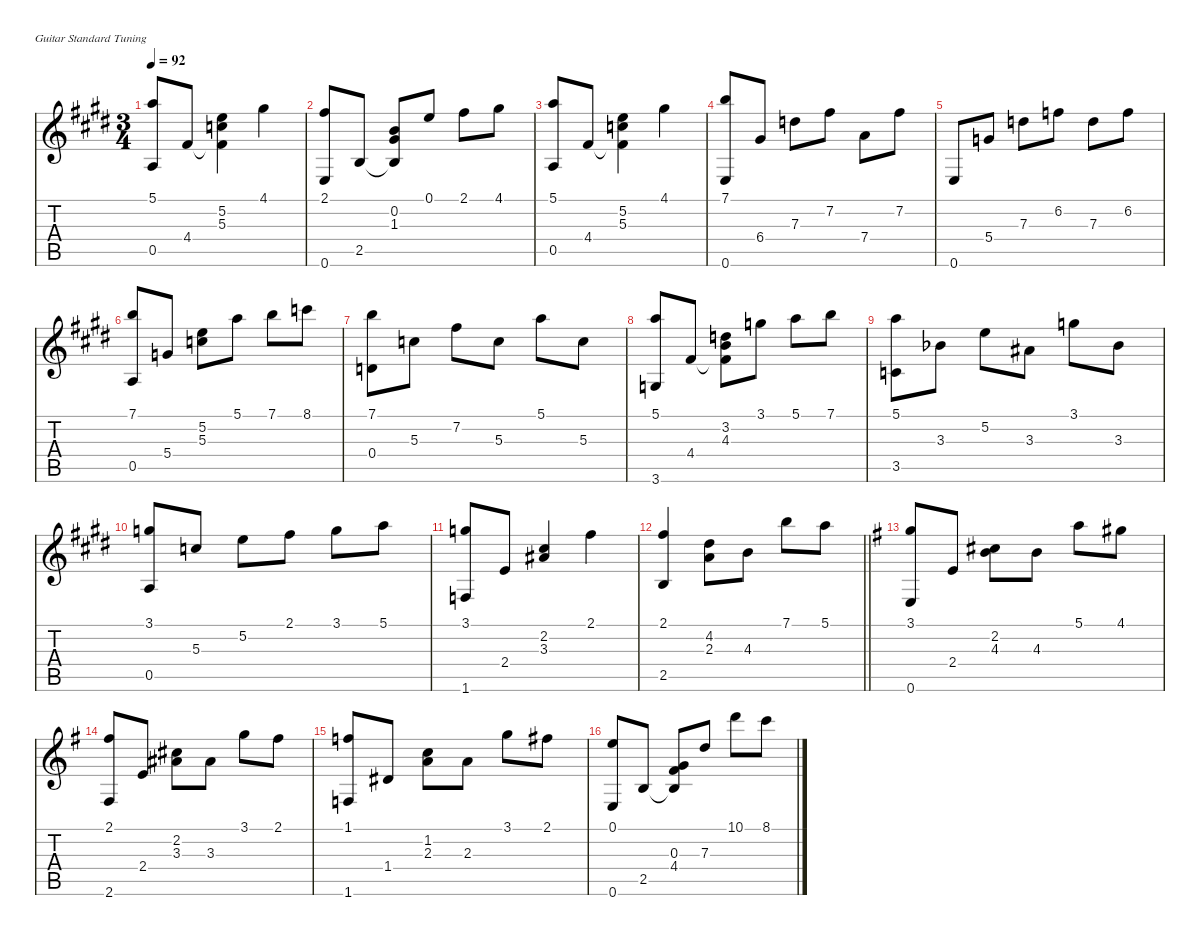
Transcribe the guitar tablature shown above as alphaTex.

\defaultSystemsLayout 4
\hideDynamics
\bracketExtendMode nobrackets
\singleTrackTrackNamePolicy hidden
\multiTrackTrackNamePolicy hidden
\firstSystemTrackNameOrientation horizontal
\otherSystemsTrackNameOrientation horizontal
\extendBarLines
\chordDiagramsInScore
\track ("ギター - クラシック" "ギター - クラシック") {instrument brightacousticpiano}
\staff {score tabs}
\tuning (E4 B3 G3 D3 A2 E2)
\displaytranspose 12
\ts (3 4)
\tempo 92
\clef g2
\ks e
(5.1{acc forcenatural} 0.5{acc forcenatural}).8{dy mf beam Up} 4.4{acc #}.8{beam Up} (4.4{t acc #} 5.2{acc forcenatural} 5.3{acc forcenatural}).4{beam Down} 4.1{acc #}.4{beam Down} |
(2.1{acc #} 0.6{acc forcenatural}).8{beam Up} 2.5{acc forcenatural}.8{beam Up} (0.2{acc forcenatural} 1.3{acc #} 2.5{t acc forcenatural}).8{beam Up} 0.1{acc forcenatural}.8{beam Up} 2.1{acc #}.8{beam Down} 4.1{acc #}.8{beam Down} |
(5.1{acc forcenatural} 0.5{acc forcenatural}).8{beam Up} 4.4{acc #}.8{beam Up} (4.4{t acc #} 5.2{acc forcenatural} 5.3{acc forcenatural}).4{beam Down} 4.1{acc #}.4{beam Down} |
(7.1{acc forcenatural} 0.6{acc forcenatural}).8{beam Up} 6.4{acc #}.8{beam Up} 7.3{acc forcenatural}.8{beam Down} 7.2{acc #}.8{beam Down} 7.4{acc forcenatural}.8{beam Down} 7.2{acc #}.8{beam Down} |
0.6{acc forcenatural}.8{beam Up} 5.4{acc forcenatural}.8{beam Up} 7.3{acc forcenatural}.8{beam Down} 6.2{acc forcenatural}.8{beam Down} 7.3{acc forcenatural}.8{beam Down} 6.2{acc forcenatural}.8{beam Down} |
(7.1{acc forcenatural} 0.5{acc forcenatural}).8{beam Up} 5.4{acc forcenatural}.8{beam Up} (5.3{acc forcenatural} 5.2{acc forcenatural}).8{beam Down} 5.1{acc forcenatural}.8{beam Down} 7.1{acc forcenatural}.8{beam Down} 8.1{acc forcenatural}.8{beam Down} |
(0.4{acc forcenatural} 7.1{acc forcenatural}).8{beam Down} 5.3{acc forcenatural}.8{beam Down} 7.2{acc #}.8{beam Down} 5.3{acc forcenatural}.8{beam Down} 5.1{acc forcenatural}.8{beam Down} 5.3{acc forcenatural}.8{beam Down} |
(5.1{acc forcenatural} 3.6{acc forcenatural}).8{beam Up} 4.4{acc #}.8{beam Up} (4.4{t acc #} 3.2{acc forcenatural} 4.3{acc forcenatural}).8{beam Down} 3.1{acc forcenatural}.8{beam Down} 5.1{acc forcenatural}.8{beam Down} 7.1{acc forcenatural}.8{beam Down} |
(5.1{acc forcenatural} 3.5{acc forcenatural}).8{beam Down} 3.3{acc b}.8{beam Down} 5.2{acc forcenatural}.8{beam Down} 3.3{acc #}.8{beam Down} 3.1{acc forcenatural}.8{beam Down} 3.3{acc b}.8{beam Down} |
(3.1{acc forcenatural} 0.5{acc forcenatural}).8{beam Up} 5.3{acc forcenatural}.8{beam Up} 5.2{acc forcenatural}.8{beam Down} 2.1{acc #}.8{beam Down} 3.1{acc forcenatural}.8{beam Down} 5.1{acc forcenatural}.8{beam Down} |
(3.1{acc forcenatural} 1.6{acc forcenatural}).8{beam Up} 2.4{acc forcenatural}.8{beam Up} (2.2{acc #} 3.3{acc #}).4{beam Up} 2.1{acc #}.4{beam Down} |
\barLineRight lightlight
(2.1{acc #} 2.5{acc forcenatural}).4{beam Up} (4.2{acc #} 2.3{acc forcenatural}).8{beam Down} 4.3{acc forcenatural}.8{beam Down} 7.1{acc forcenatural}.8{beam Down} 5.1{acc forcenatural}.8{beam Down} |
\ks g
(3.1{acc forcenatural} 0.6{acc forcenatural}).8{beam Up} 2.4{acc forcenatural}.8{beam Up} (4.3{acc forcenatural} 2.2{acc #}).8{beam Down} 4.3{acc forcenatural}.8{beam Down} 5.1{acc forcenatural}.8{beam Down} 4.1{acc #}.8{beam Down} |
(2.1{acc #} 2.6{acc #}).8{beam Up} 2.4{acc forcenatural}.8{beam Up} (2.2{acc #} 3.3{acc #}).8{beam Down} 3.3{acc #}.8{beam Down} 3.1{acc forcenatural}.8{beam Down} 2.1{acc #}.8{beam Down} |
(1.1{acc forcenatural} 1.6{acc forcenatural}).8{beam Up} 1.4{acc #}.8{beam Up} (2.3{acc forcenatural} 1.2{acc forcenatural}).8{beam Down} 2.3{acc forcenatural}.8{beam Down} 3.1{acc forcenatural}.8{beam Down} 2.1{acc #}.8{beam Down} |
(0.1{acc forcenatural} 0.6{acc forcenatural}).8{beam Up} 2.5{acc forcenatural}.8{beam Up} (2.5{t acc forcenatural} 4.4{acc #} 0.3{acc forcenatural}).8{beam Up} 7.3{acc forcenatural}.8{beam Up} 10.1{acc forcenatural}.8{beam Down} 8.1{acc forcenatural}.8{beam Down}
